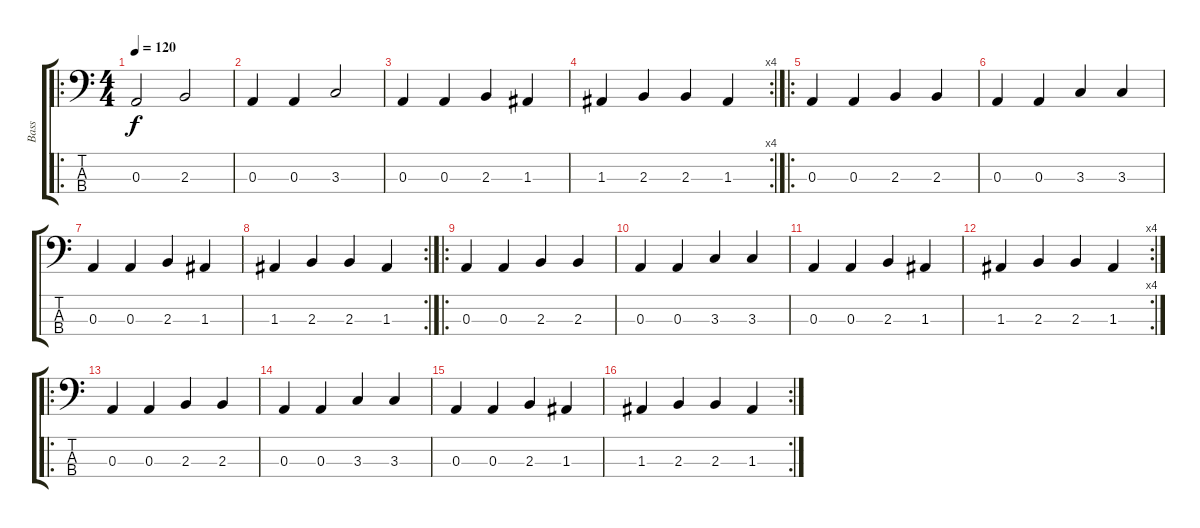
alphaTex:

\track ("Bass" "Bass") {instrument electricbassfinger}
\staff {score tabs}
\tuning (G2 D2 A1 E1) {hide}
\ro
\ts (4 4)
\tempo 120
\clef f4
\ks c
0.3.2{dy f} 2.3.2 |
0.3.4 0.3.4 3.3.2 |
0.3.4 0.3.4 2.3.4 1.3.4 |
\rc 4
1.3.4 2.3.4 2.3.4 1.3.4 |
\ro
0.3.4 0.3.4 2.3.4 2.3.4 |
0.3.4 0.3.4 3.3.4 3.3.4 |
0.3.4 0.3.4 2.3.4 1.3.4 |
\rc 2
1.3.4 2.3.4 2.3.4 1.3.4 |
\ro
0.3.4 0.3.4 2.3.4 2.3.4 |
0.3.4 0.3.4 3.3.4 3.3.4 |
0.3.4 0.3.4 2.3.4 1.3.4 |
\rc 4
1.3.4 2.3.4 2.3.4 1.3.4 |
\ro
0.3.4 0.3.4 2.3.4 2.3.4 |
0.3.4 0.3.4 3.3.4 3.3.4 |
0.3.4 0.3.4 2.3.4 1.3.4 |
\rc 2
1.3.4 2.3.4 2.3.4 1.3.4
